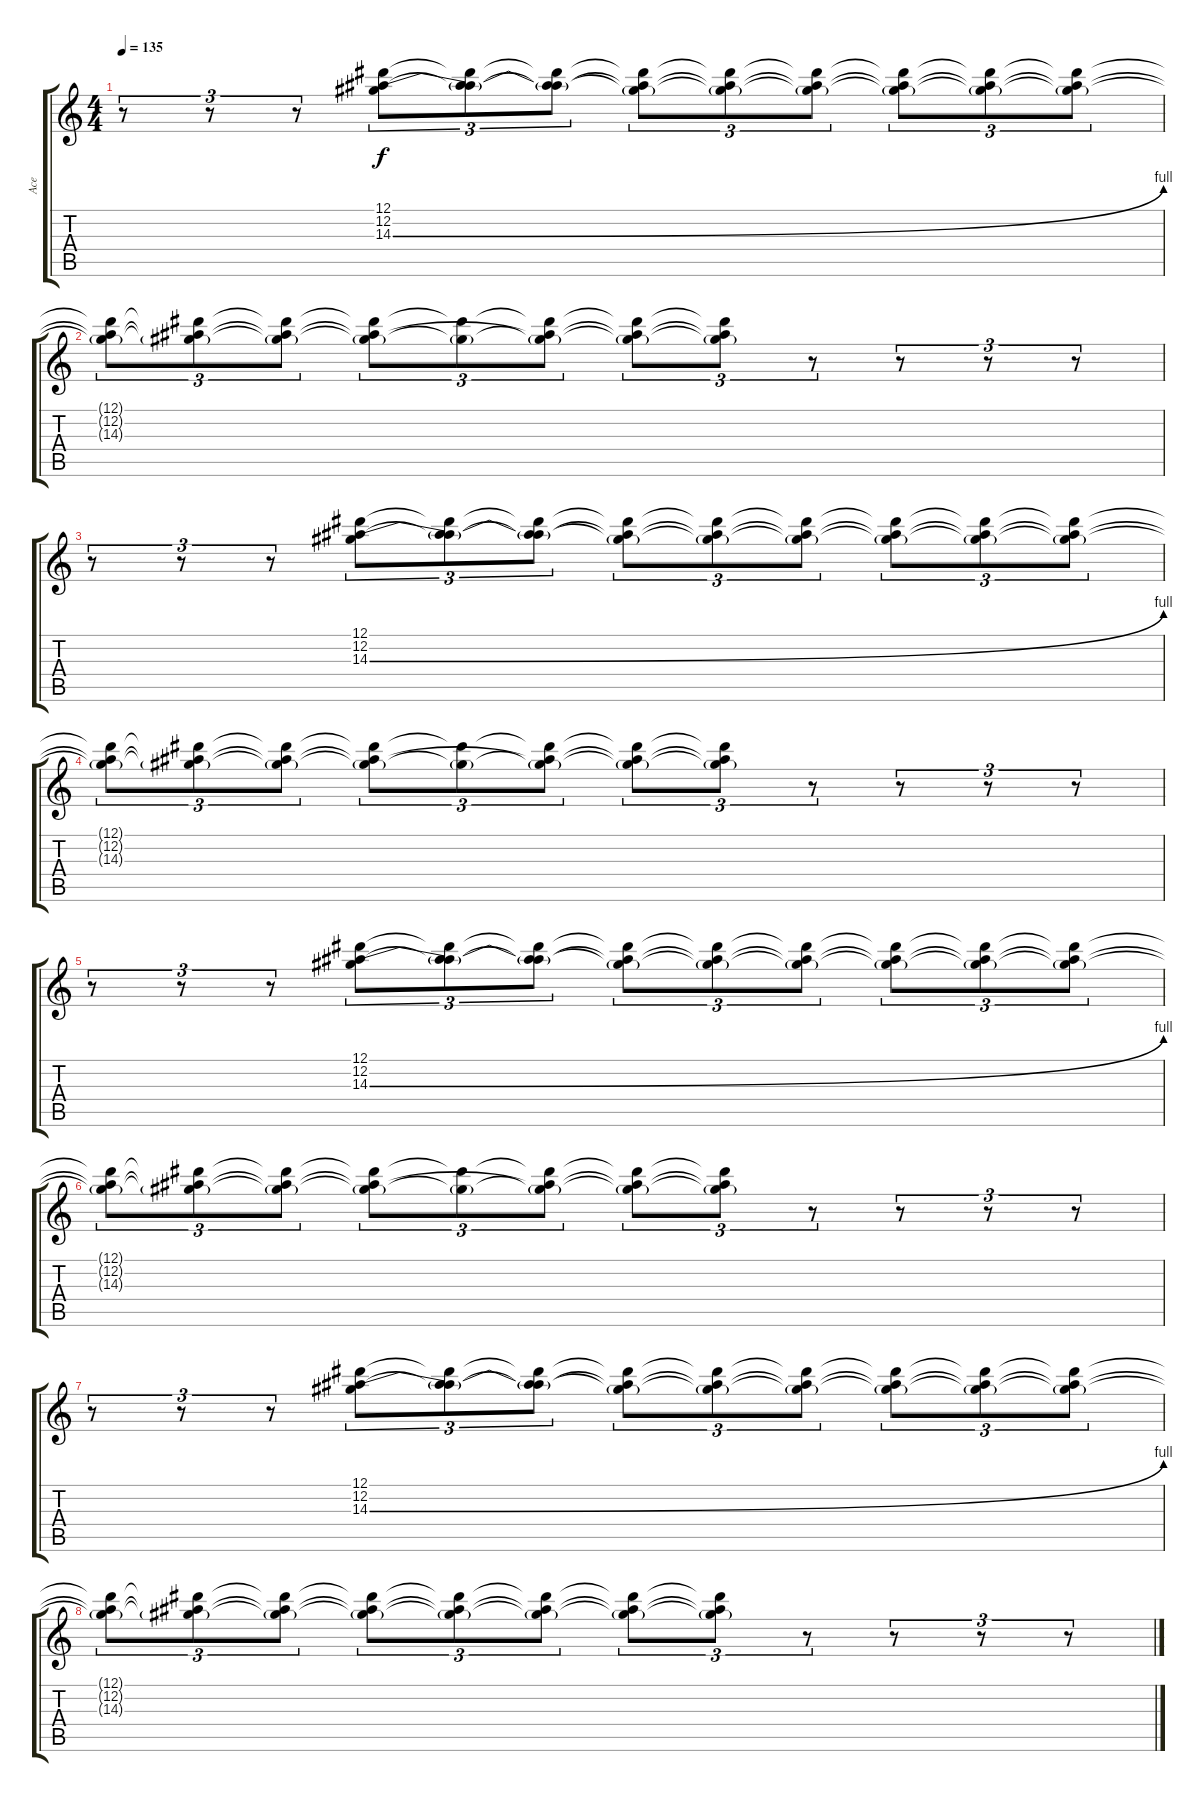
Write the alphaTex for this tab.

\track ("Ace" "Ace") {instrument distortionguitar}
\staff {score tabs}
\tuning (Eb4 Bb3 Gb3 Db3 Ab2 Eb2) {hide}
\ts (4 4)
\tempo 135
\clef g2
\ks c
r.8{tu (3 2) dy f} r.8{tu (3 2)} r.8{tu (3 2)} (12.1 12.2 14.3{be (bend 0 0 60 4)}).8{tu (3 2)} (12.1{t} 12.2{t} 14.3{t}).8{tu (3 2)} (12.1{t} 12.2{t} 14.3{t}).8{tu (3 2)} (12.1{t} 12.2{t} 14.3{t}).8{tu (3 2)} (12.1{t} 12.2{t} 14.3{t}).8{tu (3 2)} (12.1{t} 12.2{t} 14.3{t}).8{tu (3 2)} (12.1{t} 12.2{t} 14.3{t}).8{tu (3 2)} (12.1{t} 12.2{t} 14.3{t}).8{tu (3 2)} (12.1{t} 12.2{t} 14.3{t}).8{tu (3 2)} |
(12.1{t} 12.2{t} 14.3{t}).8{tu (3 2)} (12.1{t} 12.2{t} 14.3{t}).8{tu (3 2)} (12.1{t} 12.2{t} 14.3{t}).8{tu (3 2)} (12.1{t} 12.2{t} 14.3{t}).8{tu (3 2)} (12.1{t} 14.3{t}).8{tu (3 2)} (12.1{t} 12.2{t} 14.3{t}).8{tu (3 2)} (12.1{t} 12.2{t} 14.3{t}).8{tu (3 2)} (12.1{t} 12.2{t} 14.3{t}).8{tu (3 2)} r.8{tu (3 2)} r.8{tu (3 2)} r.8{tu (3 2)} r.8{tu (3 2)} |
r.8{tu (3 2)} r.8{tu (3 2)} r.8{tu (3 2)} (12.1 12.2 14.3{be (bend 0 0 60 4)}).8{tu (3 2)} (12.1{t} 12.2{t} 14.3{t}).8{tu (3 2)} (12.1{t} 12.2{t} 14.3{t}).8{tu (3 2)} (12.1{t} 12.2{t} 14.3{t}).8{tu (3 2)} (12.1{t} 12.2{t} 14.3{t}).8{tu (3 2)} (12.1{t} 12.2{t} 14.3{t}).8{tu (3 2)} (12.1{t} 12.2{t} 14.3{t}).8{tu (3 2)} (12.1{t} 12.2{t} 14.3{t}).8{tu (3 2)} (12.1{t} 12.2{t} 14.3{t}).8{tu (3 2)} |
(12.1{t} 12.2{t} 14.3{t}).8{tu (3 2)} (12.1{t} 12.2{t} 14.3{t}).8{tu (3 2)} (12.1{t} 12.2{t} 14.3{t}).8{tu (3 2)} (12.1{t} 12.2{t} 14.3{t}).8{tu (3 2)} (12.1{t} 14.3{t}).8{tu (3 2)} (12.1{t} 12.2{t} 14.3{t}).8{tu (3 2)} (12.1{t} 12.2{t} 14.3{t}).8{tu (3 2)} (12.1{t} 12.2{t} 14.3{t}).8{tu (3 2)} r.8{tu (3 2)} r.8{tu (3 2)} r.8{tu (3 2)} r.8{tu (3 2)} |
r.8{tu (3 2)} r.8{tu (3 2)} r.8{tu (3 2)} (12.1 12.2 14.3{be (bend 0 0 60 4)}).8{tu (3 2)} (12.1{t} 12.2{t} 14.3{t}).8{tu (3 2)} (12.1{t} 12.2{t} 14.3{t}).8{tu (3 2)} (12.1{t} 12.2{t} 14.3{t}).8{tu (3 2)} (12.1{t} 12.2{t} 14.3{t}).8{tu (3 2)} (12.1{t} 12.2{t} 14.3{t}).8{tu (3 2)} (12.1{t} 12.2{t} 14.3{t}).8{tu (3 2)} (12.1{t} 12.2{t} 14.3{t}).8{tu (3 2)} (12.1{t} 12.2{t} 14.3{t}).8{tu (3 2)} |
(12.1{t} 12.2{t} 14.3{t}).8{tu (3 2)} (12.1{t} 12.2{t} 14.3{t}).8{tu (3 2)} (12.1{t} 12.2{t} 14.3{t}).8{tu (3 2)} (12.1{t} 12.2{t} 14.3{t}).8{tu (3 2)} (12.1{t} 14.3{t}).8{tu (3 2)} (12.1{t} 12.2{t} 14.3{t}).8{tu (3 2)} (12.1{t} 12.2{t} 14.3{t}).8{tu (3 2)} (12.1{t} 12.2{t} 14.3{t}).8{tu (3 2)} r.8{tu (3 2)} r.8{tu (3 2)} r.8{tu (3 2)} r.8{tu (3 2)} |
r.8{tu (3 2)} r.8{tu (3 2)} r.8{tu (3 2)} (12.1 12.2 14.3{be (bend 0 0 60 4)}).8{tu (3 2)} (12.1{t} 12.2{t} 14.3{t}).8{tu (3 2)} (12.1{t} 12.2{t} 14.3{t}).8{tu (3 2)} (12.1{t} 12.2{t} 14.3{t}).8{tu (3 2)} (12.1{t} 12.2{t} 14.3{t}).8{tu (3 2)} (12.1{t} 12.2{t} 14.3{t}).8{tu (3 2)} (12.1{t} 12.2{t} 14.3{t}).8{tu (3 2)} (12.1{t} 12.2{t} 14.3{t}).8{tu (3 2)} (12.1{t} 12.2{t} 14.3{t}).8{tu (3 2)} |
(12.1{t} 12.2{t} 14.3{t}).8{tu (3 2)} (12.1{t} 12.2{t} 14.3{t}).8{tu (3 2)} (12.1{t} 12.2{t} 14.3{t}).8{tu (3 2)} (12.1{t} 12.2{t} 14.3{t}).8{tu (3 2)} (12.1{t} 12.2{t} 14.3{t}).8{tu (3 2)} (12.1{t} 12.2{t} 14.3{t}).8{tu (3 2)} (12.1{t} 12.2{t} 14.3{t}).8{tu (3 2)} (12.1{t} 12.2{t} 14.3{t}).8{tu (3 2)} r.8{tu (3 2)} r.8{tu (3 2)} r.8{tu (3 2)} r.8{tu (3 2)}
